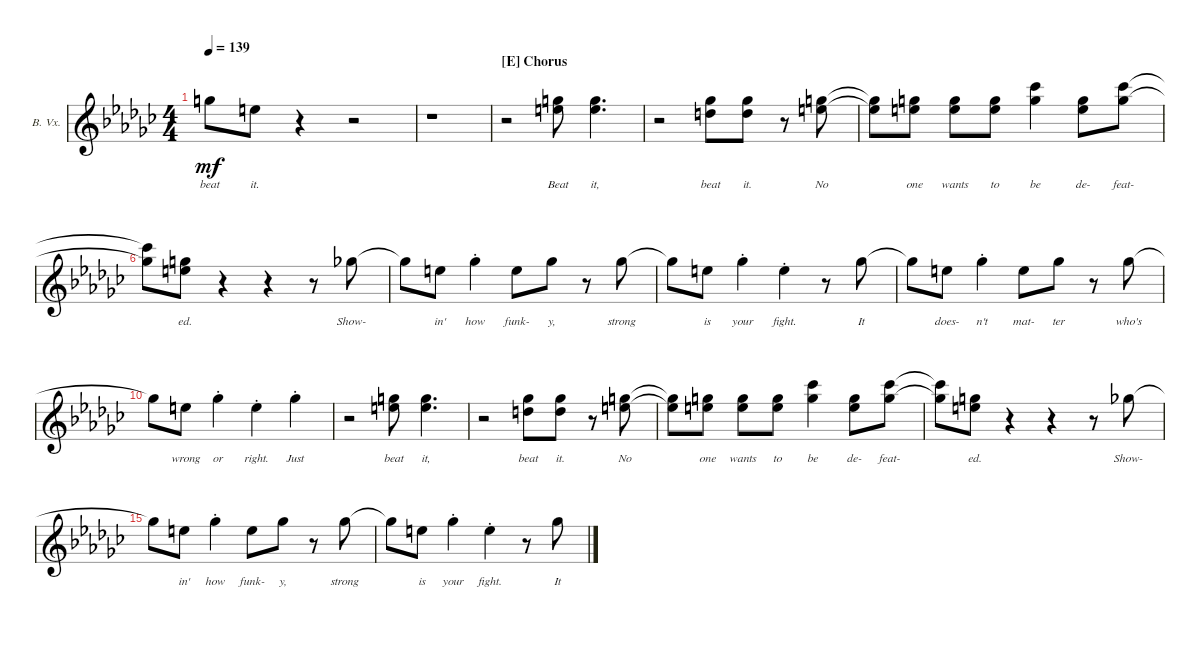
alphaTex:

\bracketExtendMode groupsimilarinstruments
\firstSystemTrackNameOrientation horizontal
\otherSystemsTrackNameOrientation horizontal
\defaultBarNumberDisplay FirstOfSystem
\track ("Backing Vocals" "B. Vx.") {instrument synthvoice}
\staff {score}
\tuning (Eb4 Bb3 Gb3 Db3 Ab2 Eb2)
\displaytranspose 13
\ts (4 4)
\tempo 139
\clef g2
\ks gb
3.1.8{lyrics (0 "beat") lyrics (1 "") lyrics (2 "") lyrics (3 "") lyrics (4 "") dy mf} 5.2.8{lyrics (0 "it.") lyrics (1 "") lyrics (2 "") lyrics (3 "") lyrics (4 "")} r.4 r.2 |
r.1 |
\section ("E" "Chorus")
r.2 (0.1 8.2).8{lyrics (0 "Beat") lyrics (1 "") lyrics (2 "") lyrics (3 "") lyrics (4 "")} (8.2 0.1).4{d lyrics (0 "it,") lyrics (1 "") lyrics (2 "") lyrics (3 "") lyrics (4 "")} |
r.2 (3.2 2.1).8{lyrics (0 "beat") lyrics (1 "") lyrics (2 "") lyrics (3 "") lyrics (4 "")} (2.1 3.2).8{lyrics (0 "it.") lyrics (1 "") lyrics (2 "") lyrics (3 "") lyrics (4 "")} r.8 (3.1 5.2).8{lyrics (0 "No") lyrics (1 "") lyrics (2 "") lyrics (3 "") lyrics (4 "")} |
(3.1{t} 5.2{t}).8{lyrics (0 "") lyrics (1 "") lyrics (2 "") lyrics (3 "") lyrics (4 "")} (8.2 9.3).8{lyrics (0 "one") lyrics (1 "") lyrics (2 "") lyrics (3 "") lyrics (4 "")} (8.2 9.3).8{lyrics (0 "wants") lyrics (1 "") lyrics (2 "") lyrics (3 "") lyrics (4 "")} (8.2 9.3).8{lyrics (0 "to") lyrics (1 "") lyrics (2 "") lyrics (3 "") lyrics (4 "")} (12.3 7.1).4{lyrics (0 "be") lyrics (1 "") lyrics (2 "") lyrics (3 "") lyrics (4 "")} (8.2 9.3).8{lyrics (0 "de-") lyrics (1 "") lyrics (2 "") lyrics (3 "") lyrics (4 "")} (7.1 12.3).8{lyrics (0 "feat-") lyrics (1 "") lyrics (2 "") lyrics (3 "") lyrics (4 "")} |
(7.1{t} 12.3{t}).8{lyrics (0 "") lyrics (1 "") lyrics (2 "") lyrics (3 "") lyrics (4 "")} (12.3 5.2).8{lyrics (0 "ed.") lyrics (1 "") lyrics (2 "") lyrics (3 "") lyrics (4 "")} r.4 r.4 r.8 11.3.8{lyrics (0 "Show-") lyrics (1 "") lyrics (2 "") lyrics (3 "") lyrics (4 "")} |
11.3{t}.8{lyrics (0 "") lyrics (1 "") lyrics (2 "") lyrics (3 "") lyrics (4 "")} 9.3.8{lyrics (0 "in'") lyrics (1 "") lyrics (2 "") lyrics (3 "") lyrics (4 "")} 2.1{st}.4{lyrics (0 "how") lyrics (1 "") lyrics (2 "") lyrics (3 "") lyrics (4 "")} 9.3.8{lyrics (0 "funk-") lyrics (1 "") lyrics (2 "") lyrics (3 "") lyrics (4 "")} 11.3.8{lyrics (0 "y,") lyrics (1 "") lyrics (2 "") lyrics (3 "") lyrics (4 "")} r.8 11.3.8{lyrics (0 "strong") lyrics (1 "") lyrics (2 "") lyrics (3 "") lyrics (4 "")} |
11.3{t}.8{lyrics (0 "") lyrics (1 "") lyrics (2 "") lyrics (3 "") lyrics (4 "")} 14.4.8{lyrics (0 "is") lyrics (1 "") lyrics (2 "") lyrics (3 "") lyrics (4 "")} 2.1{st}.4{lyrics (0 "your") lyrics (1 "") lyrics (2 "") lyrics (3 "") lyrics (4 "")} 14.4{st}.4{lyrics (0 "fight.") lyrics (1 "") lyrics (2 "") lyrics (3 "") lyrics (4 "")} r.8 2.1.8{lyrics (0 "It") lyrics (1 "") lyrics (2 "") lyrics (3 "") lyrics (4 "")} |
2.1{t}.8{lyrics (0 "") lyrics (1 "") lyrics (2 "") lyrics (3 "") lyrics (4 "")} 14.4.8{lyrics (0 "does-") lyrics (1 "") lyrics (2 "") lyrics (3 "") lyrics (4 "")} 11.3{st}.4{lyrics (0 "n't") lyrics (1 "") lyrics (2 "") lyrics (3 "") lyrics (4 "")} 9.3.8{lyrics (0 "mat-") lyrics (1 "") lyrics (2 "") lyrics (3 "") lyrics (4 "")} 2.1.8{lyrics (0 "ter") lyrics (1 "") lyrics (2 "") lyrics (3 "") lyrics (4 "")} r.8 11.3.8{lyrics (0 "who's") lyrics (1 "") lyrics (2 "") lyrics (3 "") lyrics (4 "")} |
11.3{t}.8{lyrics (0 "") lyrics (1 "") lyrics (2 "") lyrics (3 "") lyrics (4 "")} 9.3.8{lyrics (0 "wrong") lyrics (1 "") lyrics (2 "") lyrics (3 "") lyrics (4 "")} 11.3{st}.4{lyrics (0 "or") lyrics (1 "") lyrics (2 "") lyrics (3 "") lyrics (4 "")} 9.3{st}.4{lyrics (0 "right.") lyrics (1 "") lyrics (2 "") lyrics (3 "") lyrics (4 "")} 11.3{st}.4{lyrics (0 "Just") lyrics (1 "") lyrics (2 "") lyrics (3 "") lyrics (4 "")} |
r.2 (0.1 8.2).8{lyrics (0 "beat") lyrics (1 "") lyrics (2 "") lyrics (3 "") lyrics (4 "")} (8.2 0.1).4{d lyrics (0 "it,") lyrics (1 "") lyrics (2 "") lyrics (3 "") lyrics (4 "")} |
r.2 (3.2 2.1).8{lyrics (0 "beat") lyrics (1 "") lyrics (2 "") lyrics (3 "") lyrics (4 "")} (2.1 3.2).8{lyrics (0 "it.") lyrics (1 "") lyrics (2 "") lyrics (3 "") lyrics (4 "")} r.8 (3.1 5.2).8{lyrics (0 "No") lyrics (1 "") lyrics (2 "") lyrics (3 "") lyrics (4 "")} |
(3.1{t} 5.2{t}).8{lyrics (0 "") lyrics (1 "") lyrics (2 "") lyrics (3 "") lyrics (4 "")} (8.2 9.3).8{lyrics (0 "one") lyrics (1 "") lyrics (2 "") lyrics (3 "") lyrics (4 "")} (8.2 9.3).8{lyrics (0 "wants") lyrics (1 "") lyrics (2 "") lyrics (3 "") lyrics (4 "")} (8.2 9.3).8{lyrics (0 "to") lyrics (1 "") lyrics (2 "") lyrics (3 "") lyrics (4 "")} (12.3 7.1).4{lyrics (0 "be") lyrics (1 "") lyrics (2 "") lyrics (3 "") lyrics (4 "")} (8.2 9.3).8{lyrics (0 "de-") lyrics (1 "") lyrics (2 "") lyrics (3 "") lyrics (4 "")} (7.1 12.3).8{lyrics (0 "feat-") lyrics (1 "") lyrics (2 "") lyrics (3 "") lyrics (4 "")} |
(7.1{t} 12.3{t}).8{lyrics (0 "") lyrics (1 "") lyrics (2 "") lyrics (3 "") lyrics (4 "")} (12.3 5.2).8{lyrics (0 "ed.") lyrics (1 "") lyrics (2 "") lyrics (3 "") lyrics (4 "")} r.4 r.4 r.8 11.3.8{lyrics (0 "Show-") lyrics (1 "") lyrics (2 "") lyrics (3 "") lyrics (4 "")} |
11.3{t}.8{lyrics (0 "") lyrics (1 "") lyrics (2 "") lyrics (3 "") lyrics (4 "")} 9.3.8{lyrics (0 "in'") lyrics (1 "") lyrics (2 "") lyrics (3 "") lyrics (4 "")} 2.1{st}.4{lyrics (0 "how") lyrics (1 "") lyrics (2 "") lyrics (3 "") lyrics (4 "")} 9.3.8{lyrics (0 "funk-") lyrics (1 "") lyrics (2 "") lyrics (3 "") lyrics (4 "")} 11.3.8{lyrics (0 "y,") lyrics (1 "") lyrics (2 "") lyrics (3 "") lyrics (4 "")} r.8 11.3.8{lyrics (0 "strong") lyrics (1 "") lyrics (2 "") lyrics (3 "") lyrics (4 "")} |
11.3{t}.8{lyrics (0 "") lyrics (1 "") lyrics (2 "") lyrics (3 "") lyrics (4 "")} 14.4.8{lyrics (0 "is") lyrics (1 "") lyrics (2 "") lyrics (3 "") lyrics (4 "")} 2.1{st}.4{lyrics (0 "your") lyrics (1 "") lyrics (2 "") lyrics (3 "") lyrics (4 "")} 14.4{st}.4{lyrics (0 "fight.") lyrics (1 "") lyrics (2 "") lyrics (3 "") lyrics (4 "")} r.8 2.1.8{lyrics (0 "It") lyrics (1 "") lyrics (2 "") lyrics (3 "") lyrics (4 "")}
